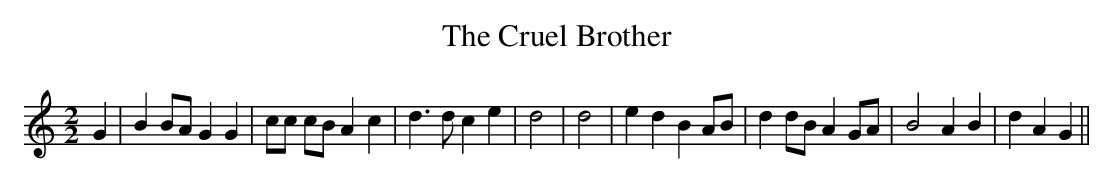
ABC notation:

X:1
T:The Cruel Brother
M:2/2
L:1/4
K:C
 G| B B/2A/2 G G| c/2c/2 c/2B/2 A c| d3/2 d/2 c e| d2| d2| e d B A/2B/2|\
 d d/2B/2 A G/2A/2| B2 A B| d A G||
